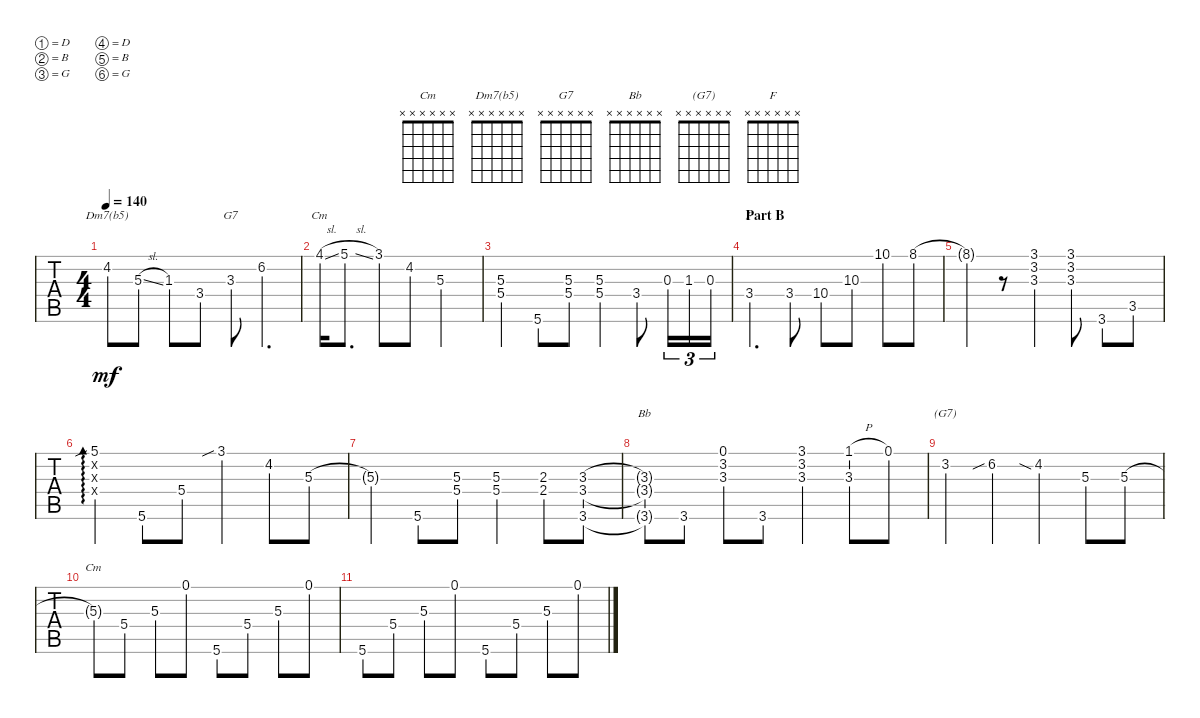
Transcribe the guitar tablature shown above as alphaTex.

\defaultSystemsLayout 4
\bracketExtendMode groupsimilarinstruments
\singleTrackTrackNamePolicy hidden
\multiTrackTrackNamePolicy hidden
\otherSystemsTrackNameOrientation horizontal
\track ("Steel Guitar" "S-Gt") {instrument acousticguitarsteel}
\staff {tabs}
\tuning (D4 B3 G3 D3 B2 G2)
\chord ("Cm" x x x x x x)
\chord ("Dm7(b5)" x x x x x x)
\chord ("G7" x x x x x x)
\chord ("Bb" x x x x x x)
\chord ("(G7)" x x x x x x)
\chord ("F" x x x x x x)
\ts (4 4)
\tempo 140
\clef g2
\ks eb
4.2.8{ch "Dm7(b5)" dy mf} 5.3{sl}.8 1.3.8 3.4.8 3.3.8{ch "G7"} 6.2.4{d} |
4.1{sl}.16{ch "Cm"} 5.1{sl}.8{d} 3.1.8 4.2.8 5.3.2 |
(5.3 5.4).4 5.6.8 (5.3 5.4).8 (5.3 5.4).4 3.4.8 0.3.16{tu (3 2)} 1.3.16{tu (3 2)} 0.3.16{tu (3 2)} |
\section ("" "Part B")
3.4.4{d ch "F"} 3.4.8 10.4.8 10.3.8 10.1.8 8.1.8 |
8.1{t}.4 r.8 (3.1 3.2 3.3).4 (3.3 3.2 3.1).8 3.6.8 3.5.8 |
(5.1{sib} 0.2{x} 0.3{x} 0.4{x}).4{ad 0} 5.6.8 5.4.8 3.1{sib}.4 4.2.8 5.3.8 |
5.3{t}.4 5.6.8 (5.3 5.4).8 (5.3 5.4).4 (2.3 2.4).8 (3.3 3.6 3.4).8 |
(3.3{t} 3.6{t} 3.4{t}).8{ch "Bb"} 3.6.8 (3.2 0.1 3.3).8 3.6.8 (3.1 3.3 3.2).4 (1.1{h} 3.3).8 0.1.8 |
3.2.4{ch "(G7)"} 6.2{sib}.4 4.2{sia}.4 5.3.8 5.3.8 |
5.3{t}.8{ch "Cm"} 5.4.8 5.3.8 0.1.8 5.6.8 5.4.8 5.3.8 0.1.8 |
5.6.8 5.4.8 5.3.8 0.1.8 5.6.8 5.4.8 5.3.8 0.1.8
